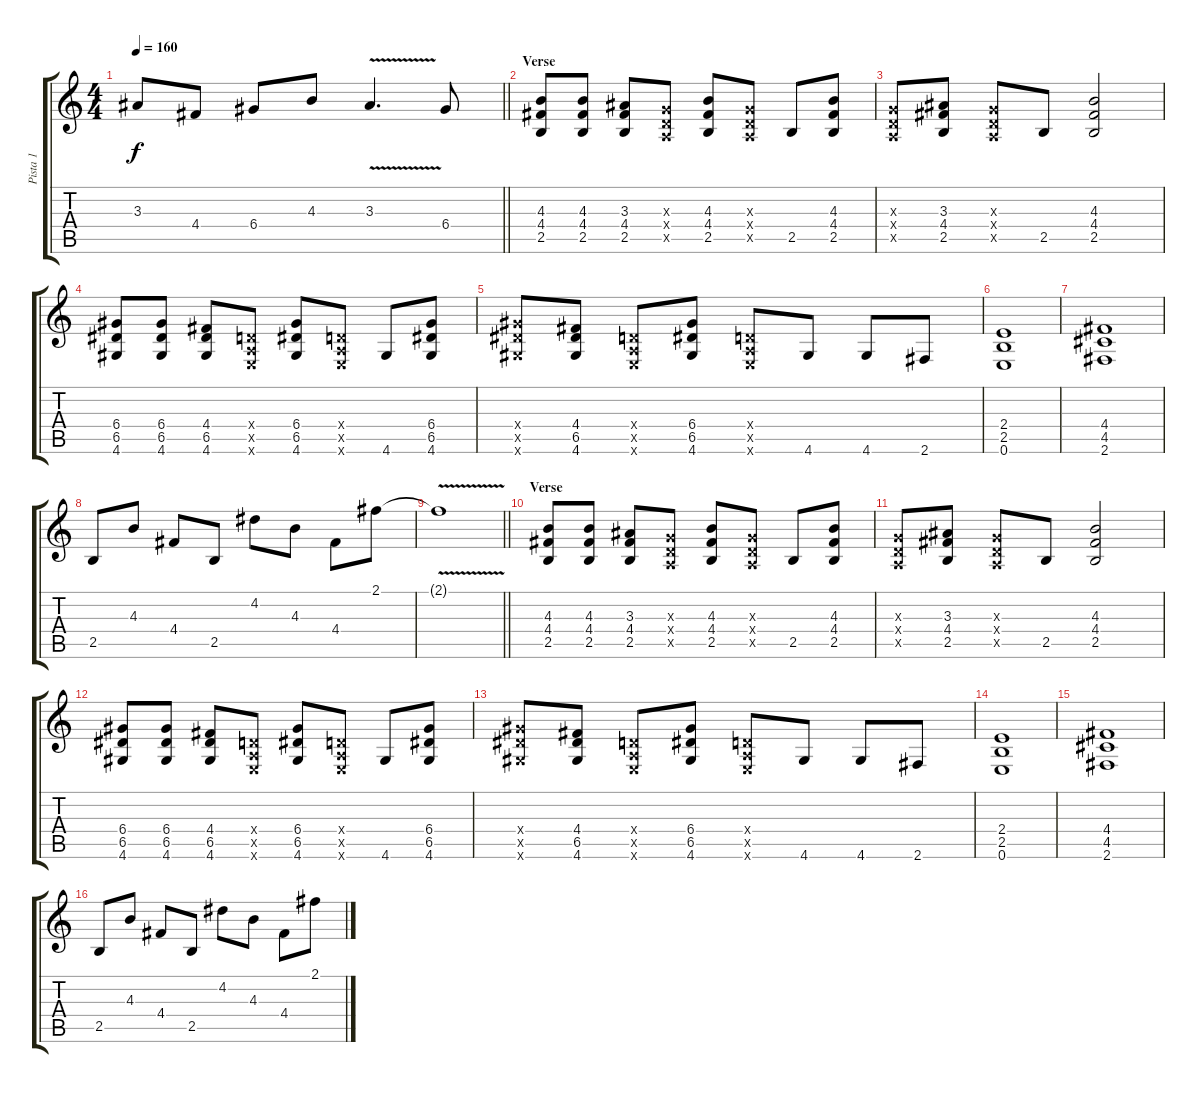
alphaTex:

\track ("Pista 1" "Pista 1") {instrument distortionguitar}
\staff {score tabs}
\tuning (E4 B3 G3 D3 A2 E2) {hide}
\ts (4 4)
\tempo 160
\clef g2
\barLineRight lightlight
\ks c
3.3.8{dy f} 4.4.8 6.4.8 4.3.8 3.3{v}.4{d} 6.4.8 |
\section ("" "Verse")
(4.3 4.4 2.5).8 (4.3 4.4 2.5).8 (3.3 4.4 2.5).8 (0.3{x} 0.4{x} 0.5{x}).8 (4.3 4.4 2.5).8 (0.3{x} 0.4{x} 0.5{x}).8 2.5.8 (4.3 4.4 2.5).8 |
(0.3{x} 0.4{x} 0.5{x}).8 (3.3 4.4 2.5).8 (0.3{x} 0.4{x} 0.5{x}).8 2.5.8 (4.3 4.4 2.5).2 |
(6.4 6.5 4.6).8 (6.4 6.5 4.6).8 (4.4 6.5 4.6).8 (0.4{x} 0.5{x} 0.6{x}).8 (6.4 6.5 4.6).8 (0.4{x} 0.5{x} 0.6{x}).8 4.6.8 (6.4 6.5 4.6).8 |
(6.4{x} 6.5{x} 4.6{x}).8 (4.4 6.5 4.6).8 (0.4{x} 0.5{x} 0.6{x}).8 (6.4 6.5 4.6).8 (0.4{x} 0.5{x} 0.6{x}).8 4.6.8 4.6.8 2.6.8 |
(2.4 2.5 0.6).1 |
(4.4 4.5 2.6).1 |
2.5.8 4.3.8 4.4.8 2.5.8 4.2.8 4.3.8 4.4.8 2.1.8 |
\barLineRight lightlight
2.1{v t}.1 |
\section ("" "Verse")
(4.3 4.4 2.5).8 (4.3 4.4 2.5).8 (3.3 4.4 2.5).8 (0.3{x} 0.4{x} 0.5{x}).8 (4.3 4.4 2.5).8 (0.3{x} 0.4{x} 0.5{x}).8 2.5.8 (4.3 4.4 2.5).8 |
(0.3{x} 0.4{x} 0.5{x}).8 (3.3 4.4 2.5).8 (0.3{x} 0.4{x} 0.5{x}).8 2.5.8 (4.3 4.4 2.5).2 |
(6.4 6.5 4.6).8 (6.4 6.5 4.6).8 (4.4 6.5 4.6).8 (0.4{x} 0.5{x} 0.6{x}).8 (6.4 6.5 4.6).8 (0.4{x} 0.5{x} 0.6{x}).8 4.6.8 (6.4 6.5 4.6).8 |
(6.4{x} 6.5{x} 4.6{x}).8 (4.4 6.5 4.6).8 (0.4{x} 0.5{x} 0.6{x}).8 (6.4 6.5 4.6).8 (0.4{x} 0.5{x} 0.6{x}).8 4.6.8 4.6.8 2.6.8 |
(2.4 2.5 0.6).1 |
(4.4 4.5 2.6).1 |
2.5.8 4.3.8 4.4.8 2.5.8 4.2.8 4.3.8 4.4.8 2.1.8
